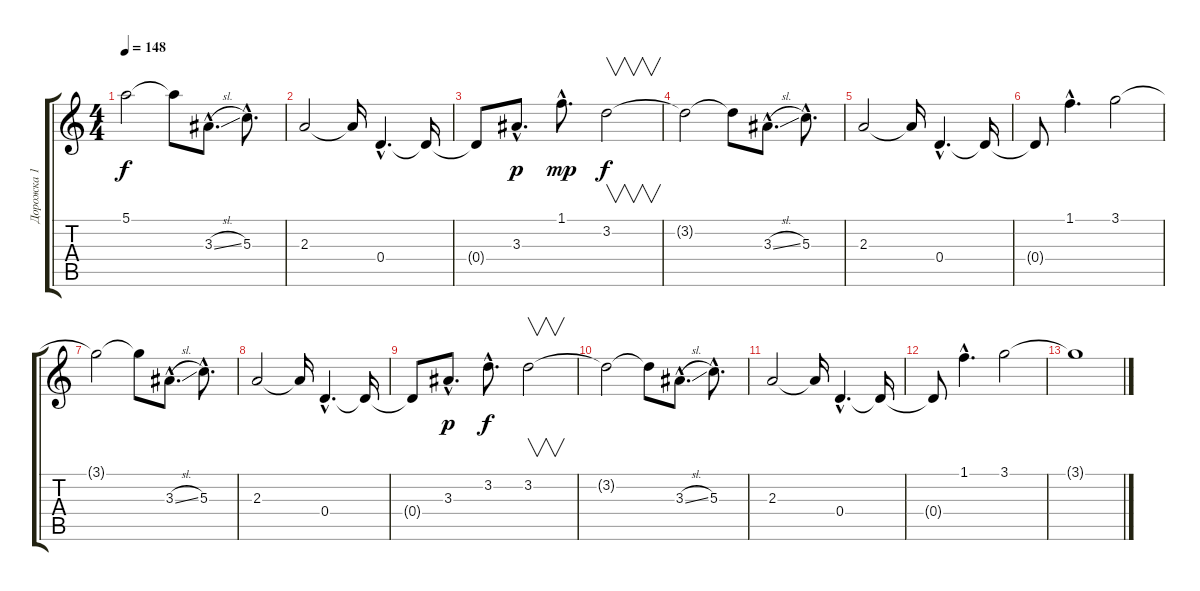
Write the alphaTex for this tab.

\track ("Дорожка 1" "Дорожка 1") {instrument electricguitarclean}
\staff {score tabs}
\tuning (E4 B3 G3 D3 A2 E2) {hide}
\ts (4 4)
\tempo 148
\clef g2
\ks c
5.1{t}.2{dy f} 5.1{t}.8 3.3{sl hac}.8{d} 5.3{hac}.8{d} |
2.3.2 2.3{t}.16 0.4{hac}.4{d} 0.4{t}.16 |
0.4{t}.8 3.3{hac}.8{d dy p} 1.1{hac}.8{d dy mp} 3.2.2{v dy f} |
3.2{t}.2 3.2{t}.8 3.3{sl hac}.8{d} 5.3{hac}.8{d} |
2.3.2 2.3{t}.16 0.4{hac}.4{d} 0.4{t}.16 |
0.4{t}.8 1.1{hac}.4{d} 3.1.2 |
3.1{t}.2 3.1{t}.8 3.3{sl hac}.8{d} 5.3{hac}.8{d} |
2.3.2 2.3{t}.16 0.4{hac}.4{d} 0.4{t}.16 |
0.4{t}.8 3.3{hac}.8{d dy p} 3.2{hac}.8{d dy f} 3.2.2{v} |
3.2{t}.2 3.2{t}.8 3.3{sl hac}.8{d} 5.3{hac}.8{d} |
2.3.2 2.3{t}.16 0.4{hac}.4{d} 0.4{t}.16 |
0.4{t}.8 1.1{hac}.4{d} 3.1.2 |
3.1{t}.1
